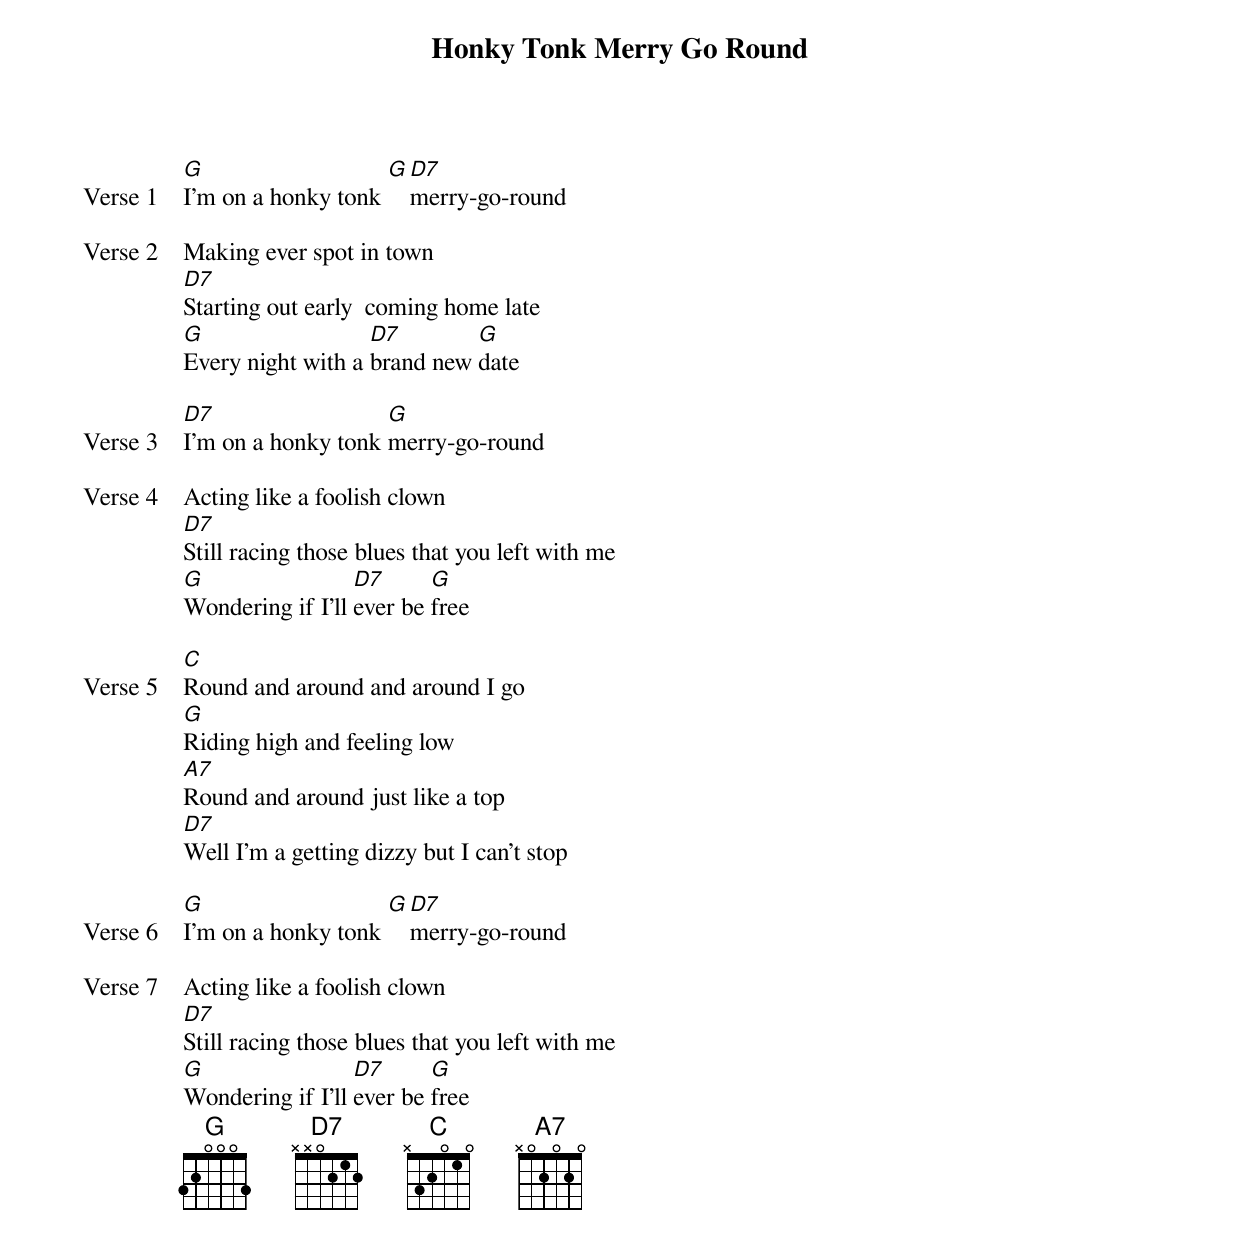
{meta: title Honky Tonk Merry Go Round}
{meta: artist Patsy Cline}
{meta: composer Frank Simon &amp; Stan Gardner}

{start_of_verse: Verse 1}
[G]I'm on a honky tonk [G][D7]merry-go-round
{end_of_verse}

{start_of_verse: Verse 2}
Making ever spot in town
[D7]Starting out early  coming home late
[G]Every night with a [D7]brand new [G]date
{end_of_verse}

{start_of_verse: Verse 3}
[D7]I'm on a honky tonk [G]merry-go-round
{end_of_verse}

{start_of_verse: Verse 4}
Acting like a foolish clown
[D7]Still racing those blues that you left with me
[G]Wondering if I'll [D7]ever be [G]free
{end_of_verse}

{start_of_verse: Verse 5}
[C]Round and around and around I go
[G]Riding high and feeling low
[A7]Round and around just like a top
[D7]Well I'm a getting dizzy but I can't stop
{end_of_verse}

{start_of_verse: Verse 6}
[G]I'm on a honky tonk [G][D7]merry-go-round
{end_of_verse}

{start_of_verse: Verse 7}
Acting like a foolish clown
[D7]Still racing those blues that you left with me
[G]Wondering if I'll [D7]ever be [G]free
{end_of_verse}
